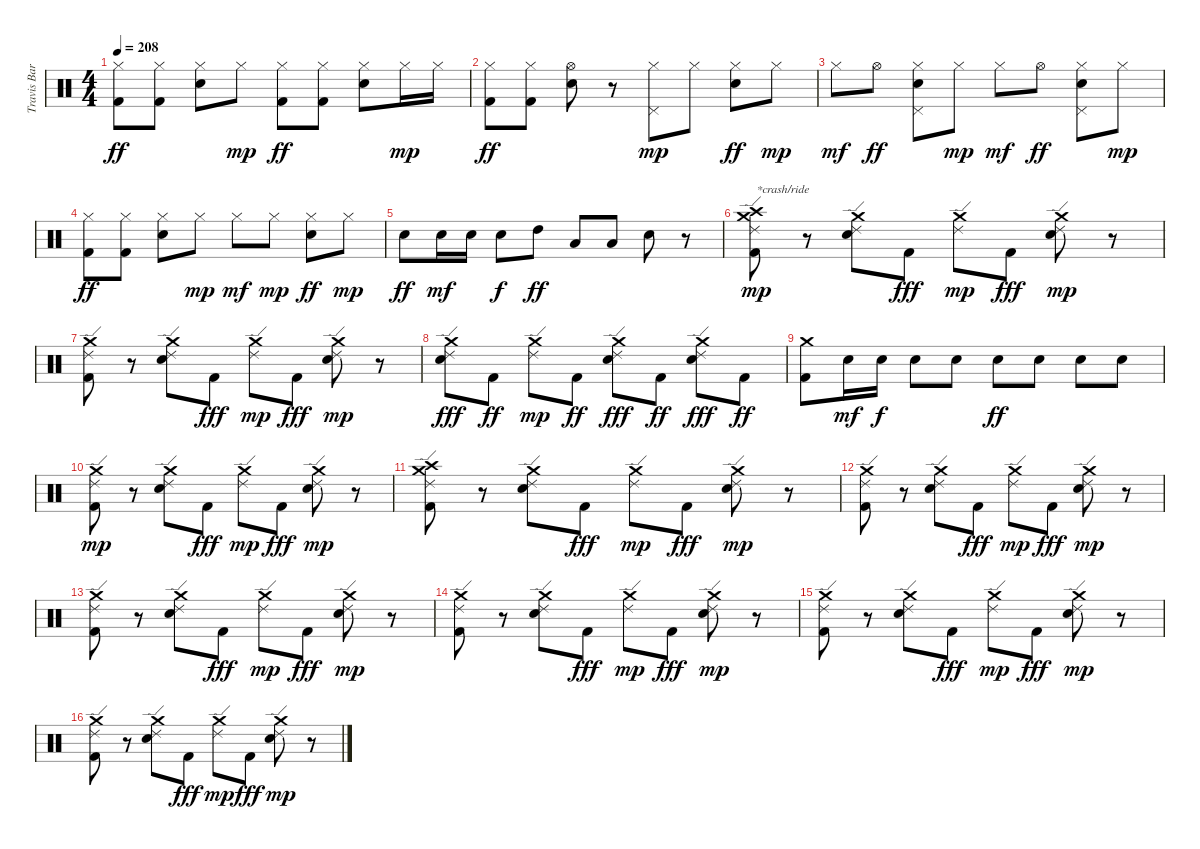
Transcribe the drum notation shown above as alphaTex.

\track ("Travis Barker - Drums" "Travis Bar") {instrument percussion}
\staff {score}
\articulation defaults
\ts (4 4)
\tempo 208
\clef neutral
\ks c
("Hi-Hat (closed)" "Kick (hit) 2").8{dy ff} ("Hi-Hat (closed)" "Kick (hit) 2").8 ("Hi-Hat (closed)" "Electric Snare (hit)").8 "Hi-Hat (closed)".8{dy mp} ("Hi-Hat (closed)" "Kick (hit) 2").8{dy ff} ("Hi-Hat (closed)" "Kick (hit) 2").8 ("Hi-Hat (closed)" "Electric Snare (hit)").8 "Hi-Hat (closed)".16{dy mp} "Hi-Hat (closed)".16 |
("Hi-Hat (closed)" "Kick (hit) 2").8{dy ff} ("Hi-Hat (closed)" "Kick (hit) 2").8 ("Hi-Hat (open)" "Electric Snare (hit)").8 r.8 ("Hi-Hat (closed)" "Pedal Hi-Hat (hit)").8{dy mp} "Hi-Hat (closed)".8 ("Hi-Hat (closed)" "Electric Snare (hit)").8{dy ff} "Hi-Hat (closed)".8{dy mp} |
"Hi-Hat (closed)".8{dy mf} "Hi-Hat (open)".8{dy ff} ("Hi-Hat (closed)" "Pedal Hi-Hat (hit)" "Electric Snare (hit)").8 "Hi-Hat (closed)".8{dy mp} "Hi-Hat (closed)".8{dy mf} "Hi-Hat (open)".8{dy ff} ("Hi-Hat (closed)" "Pedal Hi-Hat (hit)" "Electric Snare (hit)").8 "Hi-Hat (closed)".8{dy mp} |
("Hi-Hat (closed)" "Kick (hit) 2").8{dy ff} ("Hi-Hat (closed)" "Kick (hit) 2").8 ("Hi-Hat (closed)" "Electric Snare (hit)").8 "Hi-Hat (closed)".8{dy mp} "Hi-Hat (closed)".8{dy mf} "Hi-Hat (closed)".8{dy mp} ("Hi-Hat (closed)" "Electric Snare (hit)").8{dy ff} "Hi-Hat (closed)".8{dy mp} |
"Electric Snare (hit)".8{dy ff} "Electric Snare (hit)".16{dy mf} "Electric Snare (hit)".16 "Electric Snare (hit)".8{dy f} "High Tom (hit)".8{dy ff} "Low Floor Tom (hit)".8 "Low Floor Tom (hit)".8 "Electric Snare (hit)".8 r.8 |
("Crash high (hit)" "Ride (edge) 2" "Kick (hit) 2" "Crash medium (hit)").8{txt "*crash/ride" dy mp} r.8 ("Ride (edge) 2" "Electric Snare (hit)" "Crash medium (hit)").8 "Kick (hit) 2".8{dy fff} ("Ride (edge) 2" "Crash medium (hit)").8{dy mp} "Kick (hit) 2".8{dy fff} ("Ride (edge) 2" "Electric Snare (hit)" "Crash medium (hit)").8{dy mp} r.8 |
("Ride (edge) 2" "Kick (hit) 2" "Crash medium (hit)").8 r.8 ("Ride (edge) 2" "Electric Snare (hit)" "Crash medium (hit)").8 "Kick (hit) 2".8{dy fff} ("Ride (edge) 2" "Crash medium (hit)").8{dy mp} "Kick (hit) 2".8{dy fff} ("Ride (edge) 2" "Electric Snare (hit)" "Crash medium (hit)").8{dy mp} r.8 |
("Ride (edge) 2" "Crash medium (hit)" "Electric Snare (hit)").8{dy fff} "Kick (hit) 2".8{dy ff} ("Ride (edge) 2" "Crash medium (hit)").8{dy mp} "Kick (hit) 2".8{dy ff} ("Ride (edge) 2" "Crash medium (hit)" "Electric Snare (hit)").8{dy fff} "Kick (hit) 2".8{dy ff} ("Ride (edge) 2" "Crash medium (hit)" "Electric Snare (hit)").8{dy fff} "Kick (hit) 2".8{dy ff} |
("Crash medium (hit)" "Kick (hit) 2").8 "Electric Snare (hit)".16{dy mf} "Electric Snare (hit)".16{dy f} "Electric Snare (hit)".8 "Electric Snare (hit)".8 "Electric Snare (hit)".8{dy ff} "Electric Snare (hit)".8 "Electric Snare (hit)".8 "Electric Snare (hit)".8 |
("Ride (edge) 2" "Kick (hit) 2" "Crash medium (hit)").8{dy mp} r.8 ("Ride (edge) 2" "Electric Snare (hit)" "Crash medium (hit)").8 "Kick (hit) 2".8{dy fff} ("Ride (edge) 2" "Crash medium (hit)").8{dy mp} "Kick (hit) 2".8{dy fff} ("Ride (edge) 2" "Electric Snare (hit)" "Crash medium (hit)").8{dy mp} r.8 |
("Crash high (hit)" "Ride (edge) 2" "Kick (hit) 2" "Crash medium (hit)").8 r.8 ("Ride (edge) 2" "Electric Snare (hit)" "Crash medium (hit)").8 "Kick (hit) 2".8{dy fff} ("Ride (edge) 2" "Crash medium (hit)").8{dy mp} "Kick (hit) 2".8{dy fff} ("Ride (edge) 2" "Electric Snare (hit)" "Crash medium (hit)").8{dy mp} r.8 |
("Ride (edge) 2" "Kick (hit) 2" "Crash medium (hit)").8 r.8 ("Ride (edge) 2" "Electric Snare (hit)" "Crash medium (hit)").8 "Kick (hit) 2".8{dy fff} ("Ride (edge) 2" "Crash medium (hit)").8{dy mp} "Kick (hit) 2".8{dy fff} ("Ride (edge) 2" "Electric Snare (hit)" "Crash medium (hit)").8{dy mp} r.8 |
("Ride (edge) 2" "Kick (hit) 2" "Crash medium (hit)").8 r.8 ("Ride (edge) 2" "Electric Snare (hit)" "Crash medium (hit)").8 "Kick (hit) 2".8{dy fff} ("Ride (edge) 2" "Crash medium (hit)").8{dy mp} "Kick (hit) 2".8{dy fff} ("Ride (edge) 2" "Electric Snare (hit)" "Crash medium (hit)").8{dy mp} r.8 |
("Ride (edge) 2" "Kick (hit) 2" "Crash medium (hit)").8 r.8 ("Ride (edge) 2" "Electric Snare (hit)" "Crash medium (hit)").8 "Kick (hit) 2".8{dy fff} ("Ride (edge) 2" "Crash medium (hit)").8{dy mp} "Kick (hit) 2".8{dy fff} ("Ride (edge) 2" "Electric Snare (hit)" "Crash medium (hit)").8{dy mp} r.8 |
("Ride (edge) 2" "Kick (hit) 2" "Crash medium (hit)").8 r.8 ("Ride (edge) 2" "Electric Snare (hit)" "Crash medium (hit)").8 "Kick (hit) 2".8{dy fff} ("Ride (edge) 2" "Crash medium (hit)").8{dy mp} "Kick (hit) 2".8{dy fff} ("Ride (edge) 2" "Electric Snare (hit)" "Crash medium (hit)").8{dy mp} r.8 |
("Ride (edge) 2" "Kick (hit) 2" "Crash medium (hit)").8 r.8 ("Ride (edge) 2" "Electric Snare (hit)" "Crash medium (hit)").8 "Kick (hit) 2".8{dy fff} ("Ride (edge) 2" "Crash medium (hit)").8{dy mp} "Kick (hit) 2".8{dy fff} ("Ride (edge) 2" "Electric Snare (hit)" "Crash medium (hit)").8{dy mp} r.8
